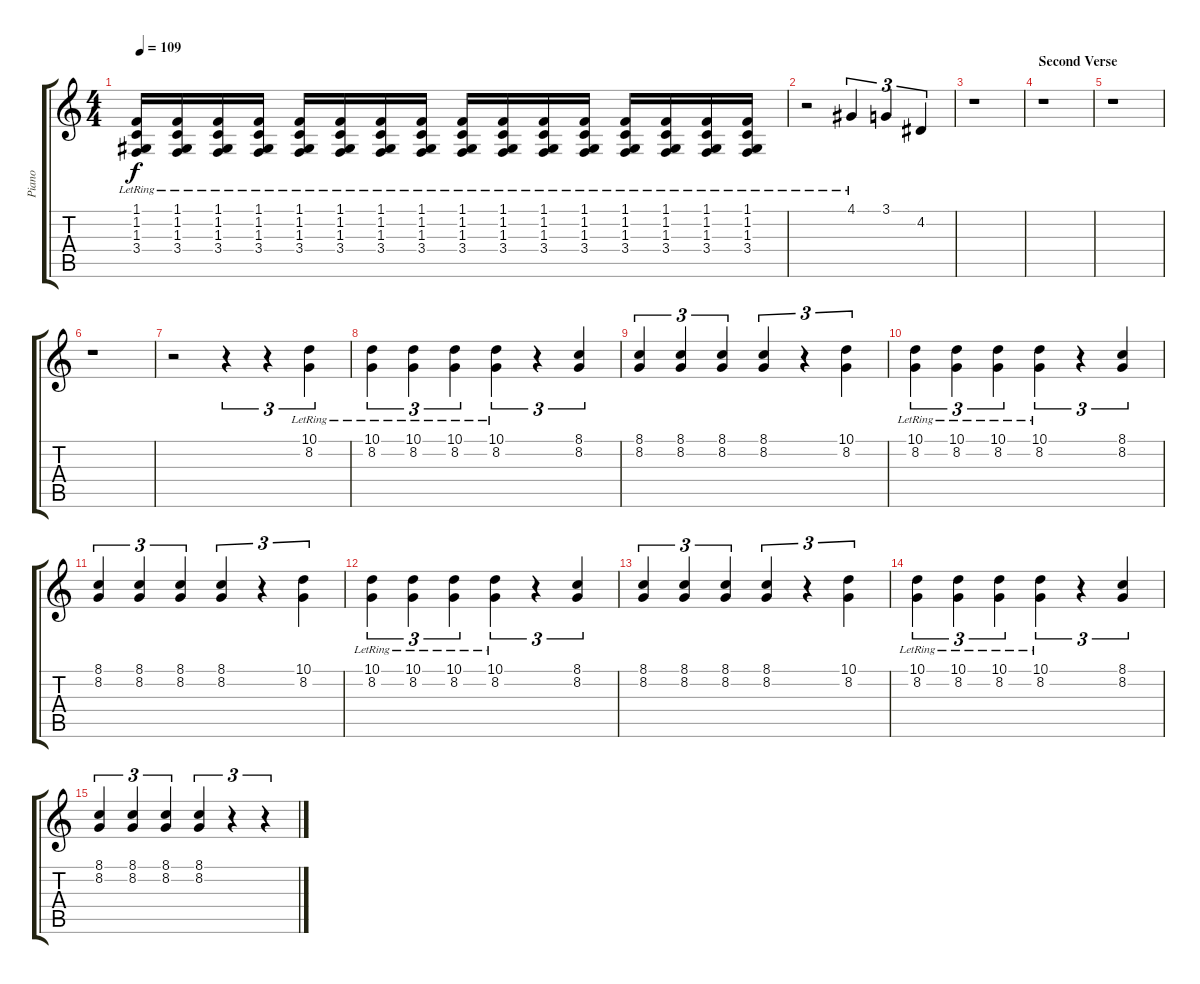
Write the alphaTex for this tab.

\track ("Piano" "Piano") {instrument acousticgrandpiano}
\staff {score tabs}
\tuning (E4 B3 G3 D3 A2 E2) {hide}
\ts (4 4)
\tempo 109
\clef g2
\ks c
(1.1{lr} 1.2{lr} 1.3{lr} 3.4{lr}).16{dy f volume 4 instrument pad3polysynth} (1.1{lr} 1.2{lr} 1.3{lr} 3.4{lr}).16 (1.1{lr} 1.2{lr} 1.3{lr} 3.4{lr}).16 (1.1{lr} 1.2{lr} 1.3{lr} 3.4{lr}).16 (1.1{lr} 1.2{lr} 1.3{lr} 3.4{lr}).16 (1.1{lr} 1.2{lr} 1.3{lr} 3.4{lr}).16 (1.1{lr} 1.2{lr} 1.3{lr} 3.4{lr}).16 (1.1{lr} 1.2{lr} 1.3{lr} 3.4{lr}).16 (1.1{lr} 1.2{lr} 1.3{lr} 3.4{lr}).16 (1.1{lr} 1.2{lr} 1.3{lr} 3.4{lr}).16 (1.1{lr} 1.2{lr} 1.3{lr} 3.4{lr}).16 (1.1{lr} 1.2{lr} 1.3{lr} 3.4{lr}).16 (1.1{lr} 1.2{lr} 1.3{lr} 3.4{lr}).16 (1.1{lr} 1.2{lr} 1.3{lr} 3.4{lr}).16 (1.1{lr} 1.2{lr} 1.3{lr} 3.4{lr}).16 (1.1{lr} 1.2{lr} 1.3{lr} 3.4{lr}).16 |
r.2{volume 13 instrument acousticgrandpiano} 4.1{lr}.4{tu (3 2)} 3.1.4{tu (3 2)} 4.2.4{tu (3 2)} |
r.1 |
\section ("" "Second Verse")
r.1 |
r.1 |
r.1 |
r.2 r.4{tu (3 2)} r.4{tu (3 2)} (10.1{lr} 8.2{lr}).4{tu (3 2) volume 9 instrument acousticgrandpiano} |
(10.1{lr} 8.2).4{tu (3 2)} (10.1{lr} 8.2).4{tu (3 2)} (10.1{lr} 8.2).4{tu (3 2)} (10.1{lr} 8.2).4{tu (3 2)} r.4{tu (3 2)} (8.1 8.2).4{tu (3 2)} |
(8.1 8.2).4{tu (3 2)} (8.1 8.2).4{tu (3 2)} (8.1 8.2).4{tu (3 2)} (8.1 8.2).4{tu (3 2)} r.4{tu (3 2)} (10.1 8.2).4{tu (3 2)} |
(10.1{lr} 8.2).4{tu (3 2)} (10.1{lr} 8.2).4{tu (3 2)} (10.1{lr} 8.2).4{tu (3 2)} (10.1{lr} 8.2).4{tu (3 2)} r.4{tu (3 2)} (8.1 8.2).4{tu (3 2)} |
(8.1 8.2).4{tu (3 2)} (8.1 8.2).4{tu (3 2)} (8.1 8.2).4{tu (3 2)} (8.1 8.2).4{tu (3 2)} r.4{tu (3 2)} (10.1 8.2).4{tu (3 2)} |
(10.1{lr} 8.2).4{tu (3 2)} (10.1{lr} 8.2).4{tu (3 2)} (10.1{lr} 8.2).4{tu (3 2)} (10.1{lr} 8.2).4{tu (3 2)} r.4{tu (3 2)} (8.1 8.2).4{tu (3 2)} |
(8.1 8.2).4{tu (3 2)} (8.1 8.2).4{tu (3 2)} (8.1 8.2).4{tu (3 2)} (8.1 8.2).4{tu (3 2)} r.4{tu (3 2)} (10.1 8.2).4{tu (3 2)} |
(10.1{lr} 8.2).4{tu (3 2)} (10.1{lr} 8.2).4{tu (3 2)} (10.1{lr} 8.2).4{tu (3 2)} (10.1{lr} 8.2).4{tu (3 2)} r.4{tu (3 2)} (8.1 8.2).4{tu (3 2)} |
(8.1 8.2).4{tu (3 2)} (8.1 8.2).4{tu (3 2)} (8.1 8.2).4{tu (3 2)} (8.1 8.2).4{tu (3 2)} r.4{tu (3 2)} r.4{tu (3 2)}
